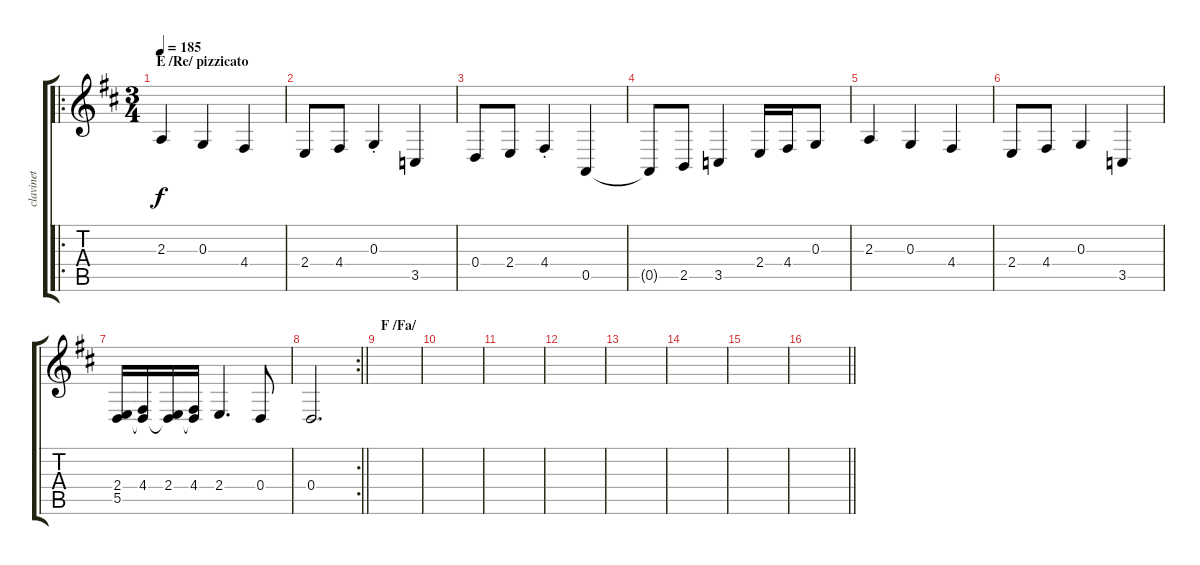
\track ("clavinet" "clavinet") {instrument clavinet}
\staff {score tabs}
\tuning (E4 B3 G3 D3 A2 E2) {hide}
\ro
\ts (3 4)
\section ("" "E /Re/ pizzicato")
\tempo 185
\clef g2
\ks d
2.3.4{dy f} 0.3.4 4.4.4 |
2.4.8 4.4.8 0.3{st}.4 3.5.4 |
0.4.8 2.4.8 4.4{st}.4 0.5.4 |
0.5{t}.8 2.5.8 3.5.4 2.4.16 4.4.16 0.3.8 |
2.3.4 0.3.4 4.4.4 |
2.4.8 4.4.8 0.3.4 3.5.4 |
(2.4 5.5).16 (4.4 5.5{t}).16 (2.4 5.5{t}).16 (4.4 5.5{t}).16 2.4.4{d} 0.4.8 |
\rc 2
\barLineRight lightlight
0.4.2{d} |
\section ("" "F /Fa/")
|
|
|
|
|
|
|
\barLineRight lightlight
